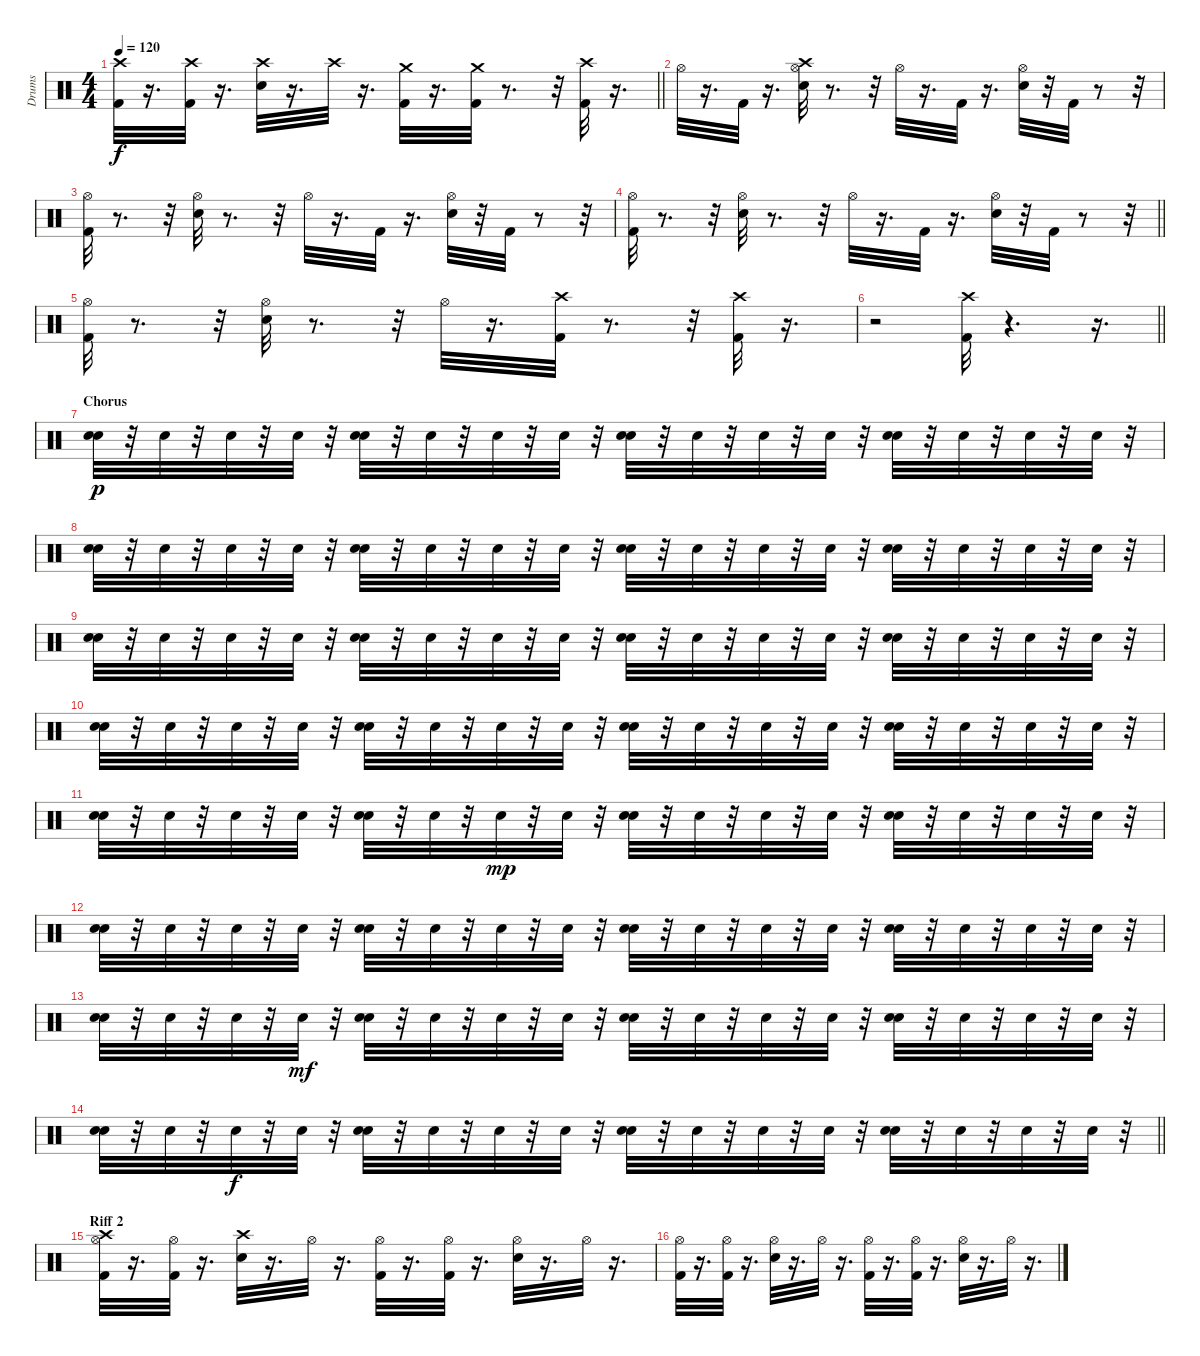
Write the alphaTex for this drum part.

\track ("Drums" "Drums") {instrument percussion}
\staff {score}
\articulation defaults
\ts (4 4)
\tempo 120
\clef neutral
\barLineRight lightlight
\ks c
("Kick (hit) 2" "Crash high (hit)").32{dy f} r.16{d} ("Crash high (hit)" "Kick (hit) 2").32 r.16{d} ("Electric Snare (hit)" "Crash high (hit)").32 r.16{d} "Crash high (hit)".32 r.16{d} ("Crash medium (hit)" "Kick (hit) 2").32 r.16{d} ("Crash medium (hit)" "Kick (hit) 2").32 r.8{d} r.32 ("Kick (hit) 2" "Crash high (hit)").32 r.16{d} |
"Hi-Hat (open)".32 r.16{d} "Kick (hit) 2".32 r.16{d} ("Hi-Hat (open)" "Electric Snare (hit)" "Crash high (hit)").32 r.8{d} r.32 "Hi-Hat (open)".32 r.16{d} "Kick (hit) 2".32 r.16{d} ("Electric Snare (hit)" "Hi-Hat (open)").32 r.32 "Kick (hit) 2".32 r.8 r.32 |
("Kick (hit) 2" "Hi-Hat (open)").32 r.8{d} r.32 ("Electric Snare (hit)" "Hi-Hat (open)").32 r.8{d} r.32 "Hi-Hat (open)".32 r.16{d} "Kick (hit) 2".32 r.16{d} ("Electric Snare (hit)" "Hi-Hat (open)").32 r.32 "Kick (hit) 2".32 r.8 r.32 |
\barLineRight lightlight
("Kick (hit) 2" "Hi-Hat (open)").32 r.8{d} r.32 ("Electric Snare (hit)" "Hi-Hat (open)").32 r.8{d} r.32 "Hi-Hat (open)".32 r.16{d} "Kick (hit) 2".32 r.16{d} ("Electric Snare (hit)" "Hi-Hat (open)").32 r.32 "Kick (hit) 2".32 r.8 r.32 |
("Kick (hit) 2" "Hi-Hat (open)").32 r.8{d} r.32 ("Electric Snare (hit)" "Hi-Hat (open)").32 r.8{d} r.32 "Hi-Hat (open)".32 r.16{d} ("Crash high (hit)" "Kick (hit) 2").32 r.8{d} r.32 ("Crash high (hit)" "Kick (hit) 2").32 r.16{d} |
\barLineRight lightlight
r.2 ("Crash high (hit)" "Kick (hit) 2").32 r.4{d} r.16{d} |
\section ("" "Chorus")
("Electric Snare (hit)" "Snare (hit) 2").32{dy p} r.32 "Snare (hit) 2".32 r.32 "Snare (hit) 2".32 r.32 "Snare (hit) 2".32 r.32 ("Snare (hit) 2" "Electric Snare (hit)").32 r.32 "Snare (hit) 2".32 r.32 "Snare (hit) 2".32 r.32 "Snare (hit) 2".32 r.32 ("Electric Snare (hit)" "Snare (hit) 2").32 r.32 "Snare (hit) 2".32 r.32 "Snare (hit) 2".32 r.32 "Snare (hit) 2".32 r.32 ("Snare (hit) 2" "Electric Snare (hit)").32 r.32 "Snare (hit) 2".32 r.32 "Snare (hit) 2".32 r.32 "Snare (hit) 2".32 r.32 |
("Electric Snare (hit)" "Snare (hit) 2").32 r.32 "Snare (hit) 2".32 r.32 "Snare (hit) 2".32 r.32 "Snare (hit) 2".32 r.32 ("Snare (hit) 2" "Electric Snare (hit)").32 r.32 "Snare (hit) 2".32 r.32 "Snare (hit) 2".32 r.32 "Snare (hit) 2".32 r.32 ("Electric Snare (hit)" "Snare (hit) 2").32 r.32 "Snare (hit) 2".32 r.32 "Snare (hit) 2".32 r.32 "Snare (hit) 2".32 r.32 ("Snare (hit) 2" "Electric Snare (hit)").32 r.32 "Snare (hit) 2".32 r.32 "Snare (hit) 2".32 r.32 "Snare (hit) 2".32 r.32 |
("Electric Snare (hit)" "Snare (hit) 2").32 r.32 "Snare (hit) 2".32 r.32 "Snare (hit) 2".32 r.32 "Snare (hit) 2".32 r.32 ("Snare (hit) 2" "Electric Snare (hit)").32 r.32 "Snare (hit) 2".32 r.32 "Snare (hit) 2".32 r.32 "Snare (hit) 2".32 r.32 ("Electric Snare (hit)" "Snare (hit) 2").32 r.32 "Snare (hit) 2".32 r.32 "Snare (hit) 2".32 r.32 "Snare (hit) 2".32 r.32 ("Snare (hit) 2" "Electric Snare (hit)").32 r.32 "Snare (hit) 2".32 r.32 "Snare (hit) 2".32 r.32 "Snare (hit) 2".32 r.32 |
("Electric Snare (hit)" "Snare (hit) 2").32 r.32 "Snare (hit) 2".32 r.32 "Snare (hit) 2".32 r.32 "Snare (hit) 2".32 r.32 ("Snare (hit) 2" "Electric Snare (hit)").32 r.32 "Snare (hit) 2".32 r.32 "Snare (hit) 2".32 r.32 "Snare (hit) 2".32 r.32 ("Electric Snare (hit)" "Snare (hit) 2").32 r.32 "Snare (hit) 2".32 r.32 "Snare (hit) 2".32 r.32 "Snare (hit) 2".32 r.32 ("Snare (hit) 2" "Electric Snare (hit)").32 r.32 "Snare (hit) 2".32 r.32 "Snare (hit) 2".32 r.32 "Snare (hit) 2".32 r.32 |
("Electric Snare (hit)" "Snare (hit) 2").32 r.32 "Snare (hit) 2".32 r.32 "Snare (hit) 2".32 r.32 "Snare (hit) 2".32 r.32 ("Snare (hit) 2" "Electric Snare (hit)").32 r.32 "Snare (hit) 2".32 r.32 "Snare (hit) 2".32{dy mp} r.32 "Snare (hit) 2".32 r.32 ("Electric Snare (hit)" "Snare (hit) 2").32 r.32 "Snare (hit) 2".32 r.32 "Snare (hit) 2".32 r.32 "Snare (hit) 2".32 r.32 ("Snare (hit) 2" "Electric Snare (hit)").32 r.32 "Snare (hit) 2".32 r.32 "Snare (hit) 2".32 r.32 "Snare (hit) 2".32 r.32 |
("Electric Snare (hit)" "Snare (hit) 2").32 r.32 "Snare (hit) 2".32 r.32 "Snare (hit) 2".32 r.32 "Snare (hit) 2".32 r.32 ("Snare (hit) 2" "Electric Snare (hit)").32 r.32 "Snare (hit) 2".32 r.32 "Snare (hit) 2".32 r.32 "Snare (hit) 2".32 r.32 ("Electric Snare (hit)" "Snare (hit) 2").32 r.32 "Snare (hit) 2".32 r.32 "Snare (hit) 2".32 r.32 "Snare (hit) 2".32 r.32 ("Snare (hit) 2" "Electric Snare (hit)").32 r.32 "Snare (hit) 2".32 r.32 "Snare (hit) 2".32 r.32 "Snare (hit) 2".32 r.32 |
("Electric Snare (hit)" "Snare (hit) 2").32 r.32 "Snare (hit) 2".32 r.32 "Snare (hit) 2".32 r.32 "Snare (hit) 2".32{dy mf} r.32 ("Snare (hit) 2" "Electric Snare (hit)").32 r.32 "Snare (hit) 2".32 r.32 "Snare (hit) 2".32 r.32 "Snare (hit) 2".32 r.32 ("Electric Snare (hit)" "Snare (hit) 2").32 r.32 "Snare (hit) 2".32 r.32 "Snare (hit) 2".32 r.32 "Snare (hit) 2".32 r.32 ("Snare (hit) 2" "Electric Snare (hit)").32 r.32 "Snare (hit) 2".32 r.32 "Snare (hit) 2".32 r.32 "Snare (hit) 2".32 r.32 |
\barLineRight lightlight
("Electric Snare (hit)" "Snare (hit) 2").32 r.32 "Snare (hit) 2".32 r.32 "Snare (hit) 2".32{dy f} r.32 "Snare (hit) 2".32 r.32 ("Snare (hit) 2" "Electric Snare (hit)").32 r.32 "Snare (hit) 2".32 r.32 "Snare (hit) 2".32 r.32 "Snare (hit) 2".32 r.32 ("Electric Snare (hit)" "Snare (hit) 2").32 r.32 "Snare (hit) 2".32 r.32 "Snare (hit) 2".32 r.32 "Snare (hit) 2".32 r.32 ("Snare (hit) 2" "Electric Snare (hit)").32 r.32 "Snare (hit) 2".32 r.32 "Snare (hit) 2".32 r.32 "Snare (hit) 2".32 r.32 |
\section ("" "Riff 2")
("Crash high (hit)" "Kick (hit) 2" "Hi-Hat (open)").32 r.16{d} ("Hi-Hat (open)" "Kick (hit) 2").32 r.16{d} ("Crash high (hit)" "Electric Snare (hit)").32 r.16{d} "Hi-Hat (open)".32 r.16{d} ("Kick (hit) 2" "Hi-Hat (open)").32 r.16{d} ("Hi-Hat (open)" "Kick (hit) 2").32 r.16{d} ("Hi-Hat (open)" "Electric Snare (hit)").32 r.16{d} "Hi-Hat (open)".32 r.16{d} |
("Kick (hit) 2" "Hi-Hat (open)").32 r.16{d} ("Kick (hit) 2" "Hi-Hat (open)").32 r.16{d} ("Electric Snare (hit)" "Hi-Hat (open)").32 r.16{d} "Hi-Hat (open)".32 r.16{d} ("Kick (hit) 2" "Hi-Hat (open)").32 r.16{d} ("Kick (hit) 2" "Hi-Hat (open)").32 r.16{d} ("Electric Snare (hit)" "Hi-Hat (open)").32 r.16{d} "Hi-Hat (open)".32 r.16{d}
